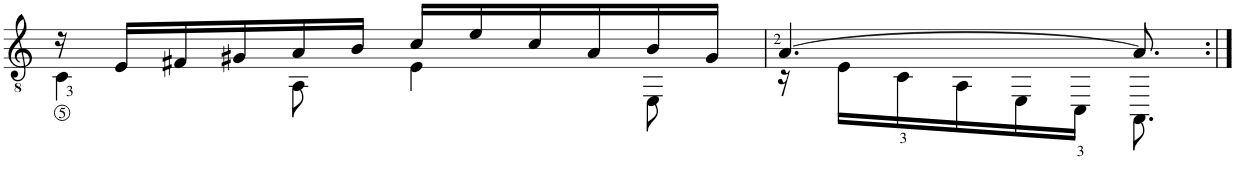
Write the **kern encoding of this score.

**kern
*part1
*staff1
*I"Chitarra
!!LO:PB:g=z
*clefGv2
*k[]
*M6/8
=95
*^
16r	4C\
16E/LL	.
16F#X/	.
16G#X/	.
16A/	8AA\
16B/JJ	.
16c/LL	4E\
16e/	.
16c/	.
16A/	.
16B/	8EE\
16G#/JJ	.
=96	=96
[4.A/	16r
.	16E\LL
.	16C\
.	16AA\
.	16EE\
.	16CC\JJ
8.A/]	8.AAA\
*v	*v
=:|!
*-
